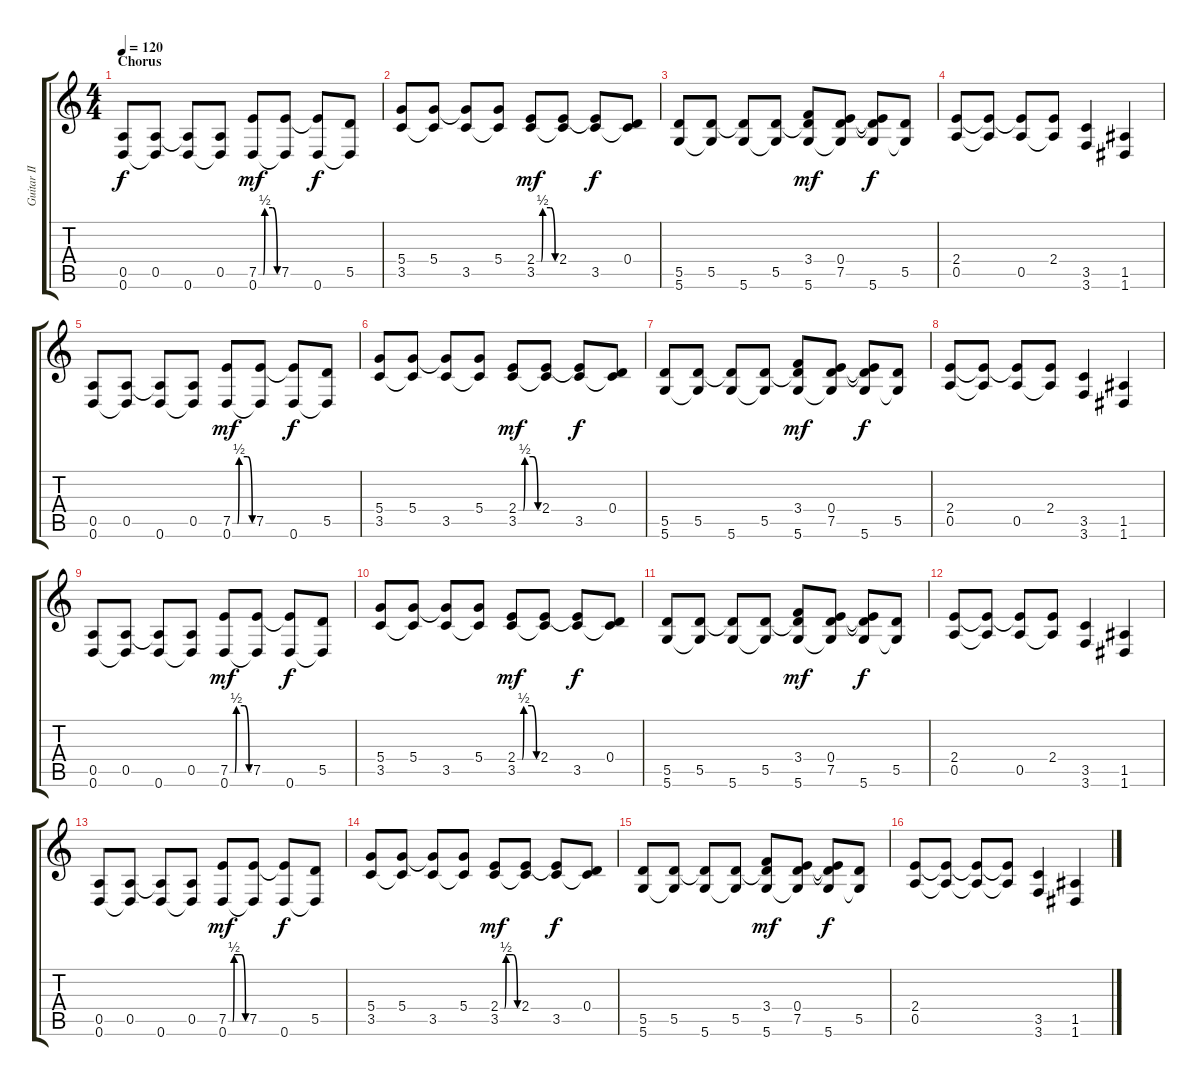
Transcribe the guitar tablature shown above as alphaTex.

\track ("Guitar II" "Guitar II") {instrument distortionguitar}
\staff {score tabs}
\tuning (E4 B3 G3 D3 A2 D2) {hide}
\ts (4 4)
\section ("" "Chorus")
\tempo 120
\clef g2
\ks c
(0.5 0.6).8{dy f} (0.5 0.6{t}).8 (0.5{t} 0.6).8 (0.5 0.6{t}).8 (7.5{be (custom 0 0 15 0 20 2 45 2 60 0)} 0.6).8{dy mf} (7.5 0.6{t}).8 (7.5{t} 0.6).8{dy f} (5.5 0.6{t}).8 |
(5.4 3.5).8 (5.4 3.5{t}).8 (5.4{t} 3.5).8 (5.4 3.5{t}).8 (2.4{be (custom 0 0 15 0 20 2 45 2 60 0)} 3.5).8{dy mf} (2.4 3.5{t}).8 (2.4{t} 3.5).8{dy f} (0.4 3.5{t}).8 |
(5.5 5.6).8 (5.5 5.6{t}).8 (5.5{t} 5.6).8 (5.5 5.6{t}).8 (3.4 5.5{t} 5.6).8{dy mf} (0.4 7.5 5.6{t}).8 (0.4{t} 7.5{t} 5.6).8{dy f} (5.5 5.6{t}).8 |
(2.4 0.5).8 (2.4{t} 0.5{t}).8 (2.4{t} 0.5).8 (2.4 0.5{t}).8 (3.5 3.6).4 (1.5 1.6).4 |
(0.5 0.6).8 (0.5 0.6{t}).8 (0.5{t} 0.6).8 (0.5 0.6{t}).8 (7.5{be (custom 0 0 15 0 20 2 45 2 60 0)} 0.6).8{dy mf} (7.5 0.6{t}).8 (7.5{t} 0.6).8{dy f} (5.5 0.6{t}).8 |
(5.4 3.5).8 (5.4 3.5{t}).8 (5.4{t} 3.5).8 (5.4 3.5{t}).8 (2.4{be (custom 0 0 15 0 20 2 45 2 60 0)} 3.5).8{dy mf} (2.4 3.5{t}).8 (2.4{t} 3.5).8{dy f} (0.4 3.5{t}).8 |
(5.5 5.6).8 (5.5 5.6{t}).8 (5.5{t} 5.6).8 (5.5 5.6{t}).8 (3.4 5.5{t} 5.6).8{dy mf} (0.4 7.5 5.6{t}).8 (0.4{t} 7.5{t} 5.6).8{dy f} (5.5 5.6{t}).8 |
(2.4 0.5).8 (2.4{t} 0.5{t}).8 (2.4{t} 0.5).8 (2.4 0.5{t}).8 (3.5 3.6).4 (1.5 1.6).4 |
(0.5 0.6).8 (0.5 0.6{t}).8 (0.5{t} 0.6).8 (0.5 0.6{t}).8 (7.5{be (custom 0 0 15 0 20 2 45 2 60 0)} 0.6).8{dy mf} (7.5 0.6{t}).8 (7.5{t} 0.6).8{dy f} (5.5 0.6{t}).8 |
(5.4 3.5).8 (5.4 3.5{t}).8 (5.4{t} 3.5).8 (5.4 3.5{t}).8 (2.4{be (custom 0 0 15 0 20 2 45 2 60 0)} 3.5).8{dy mf} (2.4 3.5{t}).8 (2.4{t} 3.5).8{dy f} (0.4 3.5{t}).8 |
(5.5 5.6).8 (5.5 5.6{t}).8 (5.5{t} 5.6).8 (5.5 5.6{t}).8 (3.4 5.5{t} 5.6).8{dy mf} (0.4 7.5 5.6{t}).8 (0.4{t} 7.5{t} 5.6).8{dy f} (5.5 5.6{t}).8 |
(2.4 0.5).8 (2.4{t} 0.5{t}).8 (2.4{t} 0.5).8 (2.4 0.5{t}).8 (3.5 3.6).4 (1.5 1.6).4 |
(0.5 0.6).8 (0.5 0.6{t}).8 (0.5{t} 0.6).8 (0.5 0.6{t}).8 (7.5{be (custom 0 0 15 0 20 2 45 2 60 0)} 0.6).8{dy mf} (7.5 0.6{t}).8 (7.5{t} 0.6).8{dy f} (5.5 0.6{t}).8 |
(5.4 3.5).8 (5.4 3.5{t}).8 (5.4{t} 3.5).8 (5.4 3.5{t}).8 (2.4{be (custom 0 0 15 0 20 2 45 2 60 0)} 3.5).8{dy mf} (2.4 3.5{t}).8 (2.4{t} 3.5).8{dy f} (0.4 3.5{t}).8 |
(5.5 5.6).8 (5.5 5.6{t}).8 (5.5{t} 5.6).8 (5.5 5.6{t}).8 (3.4 5.5{t} 5.6).8{dy mf} (0.4 7.5 5.6{t}).8 (0.4{t} 7.5{t} 5.6).8{dy f} (5.5 5.6{t}).8 |
(2.4 0.5).8 (2.4{t} 0.5{t}).8 (2.4{t} 0.5{t}).8 (2.4{t} 0.5{t}).8 (3.5 3.6).4 (1.5 1.6).4
